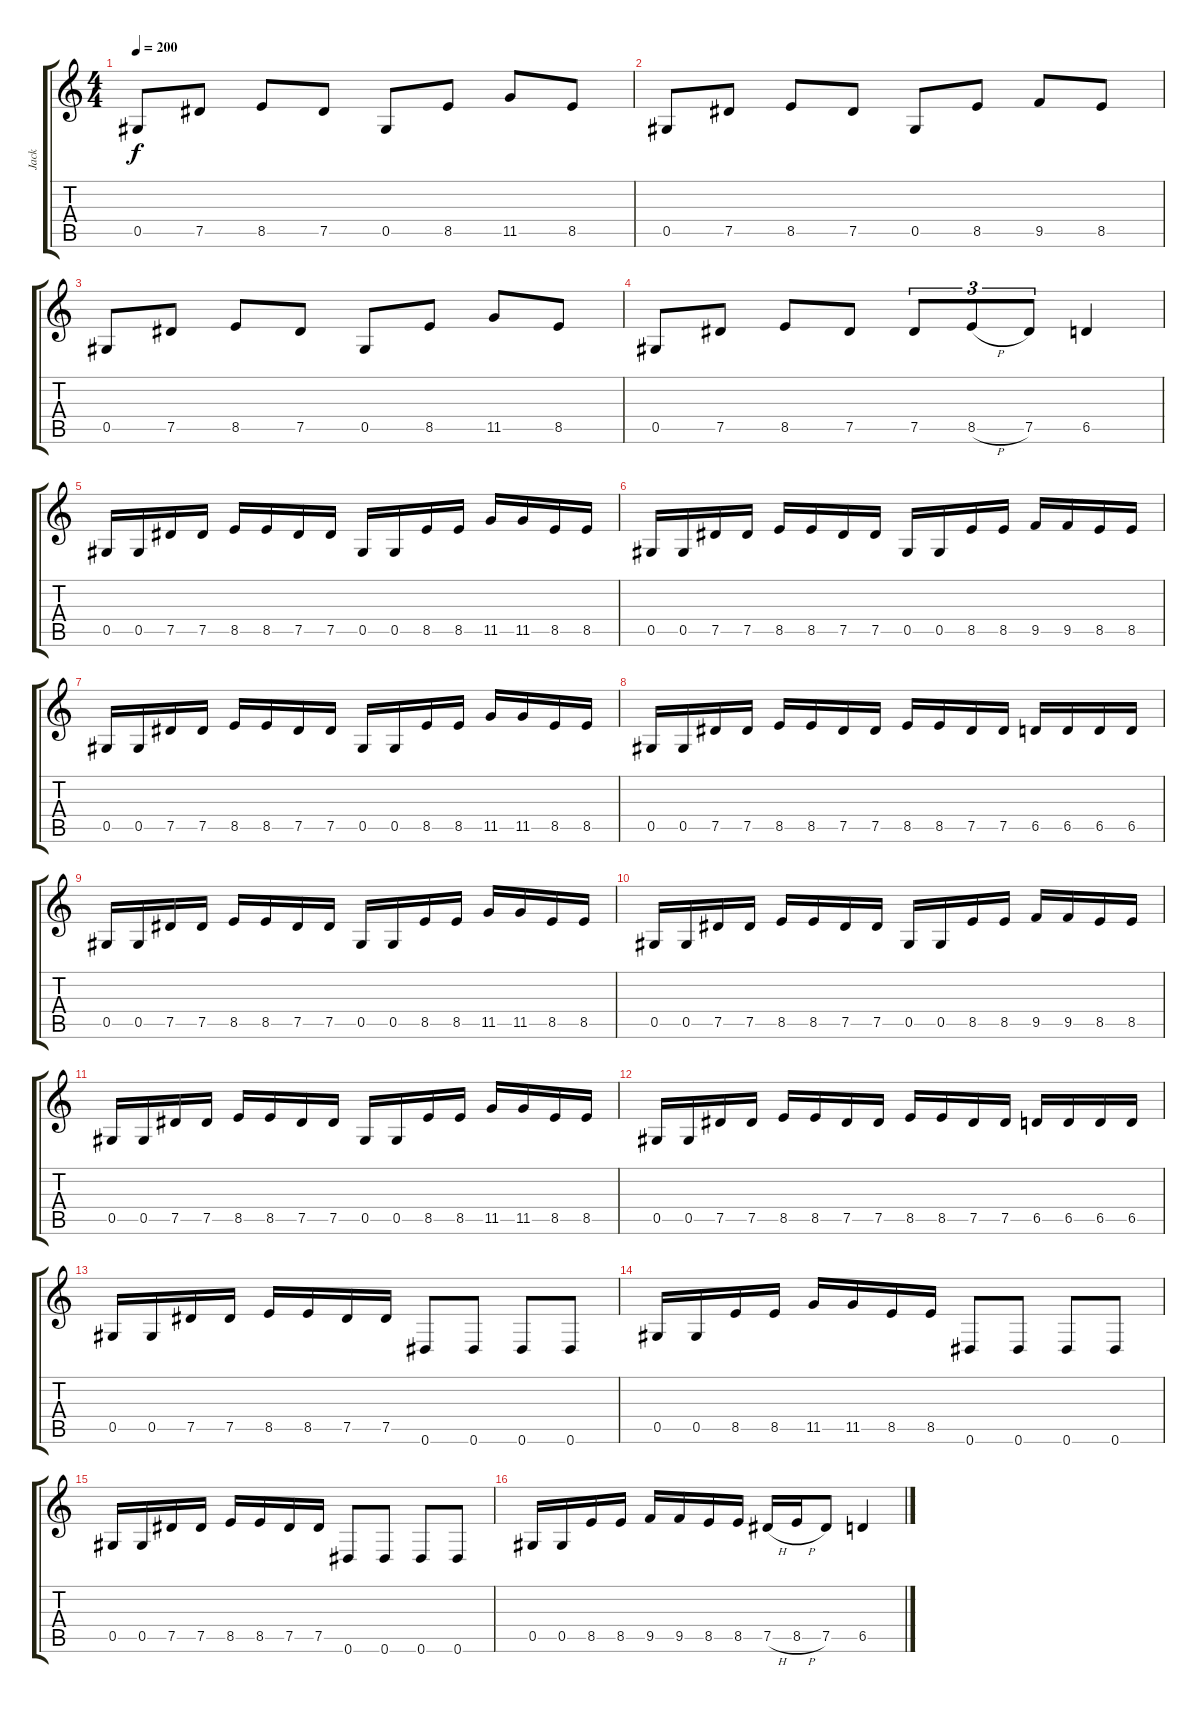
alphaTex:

\track ("Jack" "Jack") {instrument distortionguitar}
\staff {score tabs}
\tuning (Eb4 Bb3 Gb3 Db3 Ab2 Eb2) {hide}
\ts (4 4)
\tempo 200
\clef g2
\ks c
0.5.8{dy f} 7.5.8 8.5.8 7.5.8 0.5.8 8.5.8 11.5.8 8.5.8 |
0.5.8 7.5.8 8.5.8 7.5.8 0.5.8 8.5.8 9.5.8 8.5.8 |
0.5.8 7.5.8 8.5.8 7.5.8 0.5.8 8.5.8 11.5.8 8.5.8 |
0.5.8 7.5.8 8.5.8 7.5.8 7.5.8{tu (3 2)} 8.5{h}.8{tu (3 2)} 7.5.8{tu (3 2)} 6.5.4 |
0.5.16 0.5.16 7.5.16 7.5.16 8.5.16 8.5.16 7.5.16 7.5.16 0.5.16 0.5.16 8.5.16 8.5.16 11.5.16 11.5.16 8.5.16 8.5.16 |
0.5.16 0.5.16 7.5.16 7.5.16 8.5.16 8.5.16 7.5.16 7.5.16 0.5.16 0.5.16 8.5.16 8.5.16 9.5.16 9.5.16 8.5.16 8.5.16 |
0.5.16 0.5.16 7.5.16 7.5.16 8.5.16 8.5.16 7.5.16 7.5.16 0.5.16 0.5.16 8.5.16 8.5.16 11.5.16 11.5.16 8.5.16 8.5.16 |
0.5.16 0.5.16 7.5.16 7.5.16 8.5.16 8.5.16 7.5.16 7.5.16 8.5.16 8.5.16 7.5.16 7.5.16 6.5.16 6.5.16 6.5.16 6.5.16 |
0.5.16 0.5.16 7.5.16 7.5.16 8.5.16 8.5.16 7.5.16 7.5.16 0.5.16 0.5.16 8.5.16 8.5.16 11.5.16 11.5.16 8.5.16 8.5.16 |
0.5.16 0.5.16 7.5.16 7.5.16 8.5.16 8.5.16 7.5.16 7.5.16 0.5.16 0.5.16 8.5.16 8.5.16 9.5.16 9.5.16 8.5.16 8.5.16 |
0.5.16 0.5.16 7.5.16 7.5.16 8.5.16 8.5.16 7.5.16 7.5.16 0.5.16 0.5.16 8.5.16 8.5.16 11.5.16 11.5.16 8.5.16 8.5.16 |
0.5.16 0.5.16 7.5.16 7.5.16 8.5.16 8.5.16 7.5.16 7.5.16 8.5.16 8.5.16 7.5.16 7.5.16 6.5.16 6.5.16 6.5.16 6.5.16 |
0.5.16 0.5.16 7.5.16 7.5.16 8.5.16 8.5.16 7.5.16 7.5.16 0.6.8 0.6.8 0.6.8 0.6.8 |
0.5.16 0.5.16 8.5.16 8.5.16 11.5.16 11.5.16 8.5.16 8.5.16 0.6.8 0.6.8 0.6.8 0.6.8 |
0.5.16 0.5.16 7.5.16 7.5.16 8.5.16 8.5.16 7.5.16 7.5.16 0.6.8 0.6.8 0.6.8 0.6.8 |
0.5.16 0.5.16 8.5.16 8.5.16 9.5.16 9.5.16 8.5.16 8.5.16 7.5{h}.16 8.5{h}.16 7.5.8 6.5.4
